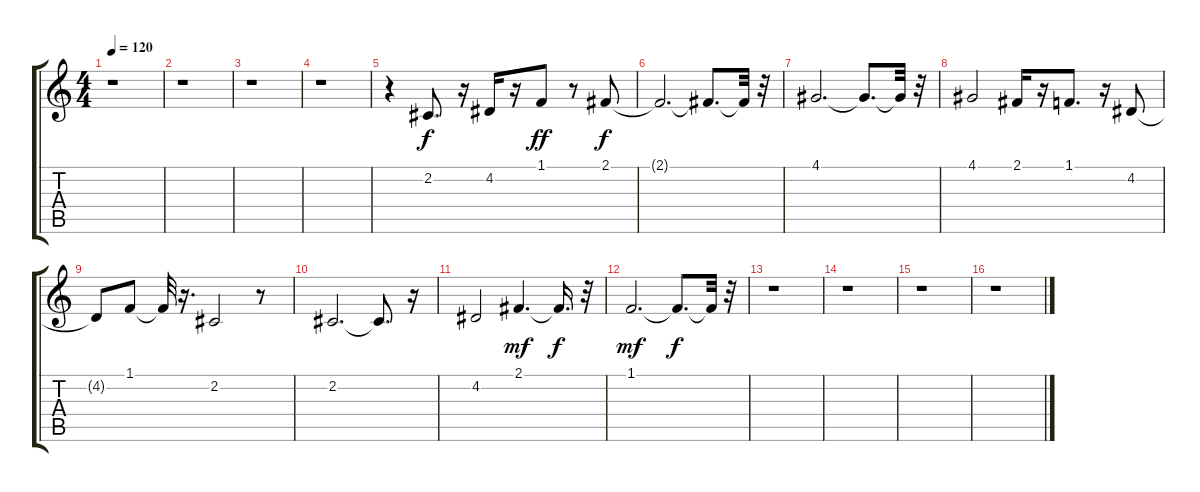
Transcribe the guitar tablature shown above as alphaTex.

\track "" {instrument frenchhorn}
\staff {score tabs}
\tuning (E4 B3 G3 D3 A2 E2) {hide}
\ts (4 4)
\tempo 120
\clef g2
\ks c
r.1{dy f} |
r.1 |
r.1 |
r.1 |
r.4 2.2.8{d} r.16 4.2.16 r.16 1.1.8{dy ff} r.8 2.1.8{dy f} |
2.1{t}.2{d} 2.1{t}.8{d} 2.1{t}.32 r.32 |
4.1.2{d} 4.1{t}.8{d} 4.1{t}.32 r.32 |
4.1.2 2.1.16 r.16 1.1.8{d} r.16 4.2.8 |
4.2{t}.8 1.1.8 1.1{t}.32 r.16{d} 2.2.2 r.8 |
2.2.2{d} 2.2{t}.8{d} r.16 |
4.2.2 2.1.4{d dy mf} 2.1{t}.16{d dy f} r.32 |
1.1.2{d dy mf} 1.1{t}.8{d dy f} 1.1{t}.32 r.32 |
r.1 |
r.1 |
r.1 |
r.1
